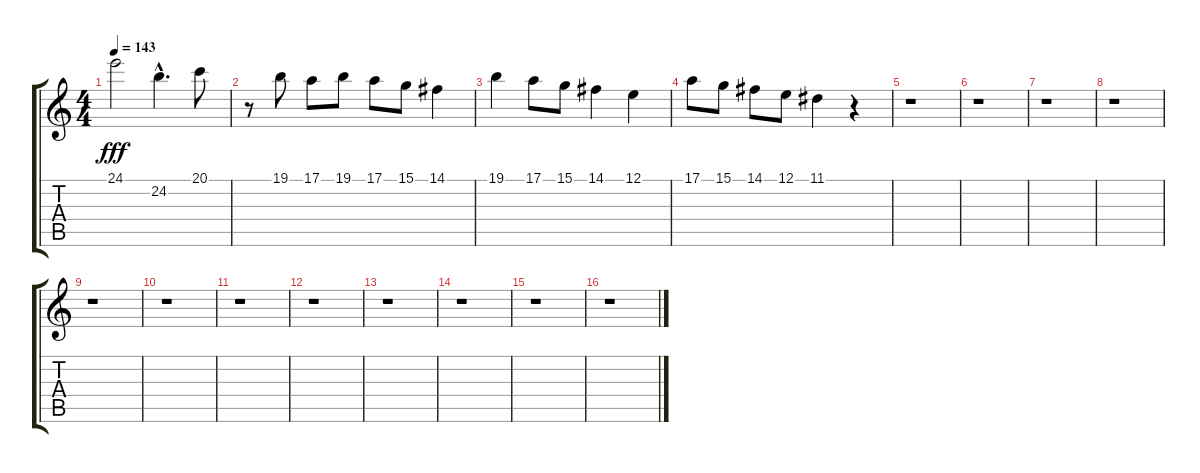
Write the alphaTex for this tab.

\track "" {instrument glockenspiel}
\staff {score tabs}
\tuning (E4 B3 G3 D3 A2 E2) {hide}
\ts (4 4)
\tempo 143
\clef g2
\ks c
24.1.2{dy fff} 24.2{hac}.4{d} 20.1.8 |
r.8 19.1.8 17.1.8 19.1.8 17.1.8 15.1.8 14.1.4 |
19.1.4 17.1.8 15.1.8 14.1.4 12.1.4 |
17.1.8 15.1.8 14.1.8 12.1.8 11.1.4 r.4 |
r.1 |
r.1 |
r.1 |
r.1 |
r.1 |
r.1 |
r.1 |
r.1 |
r.1 |
r.1 |
r.1 |
r.1
